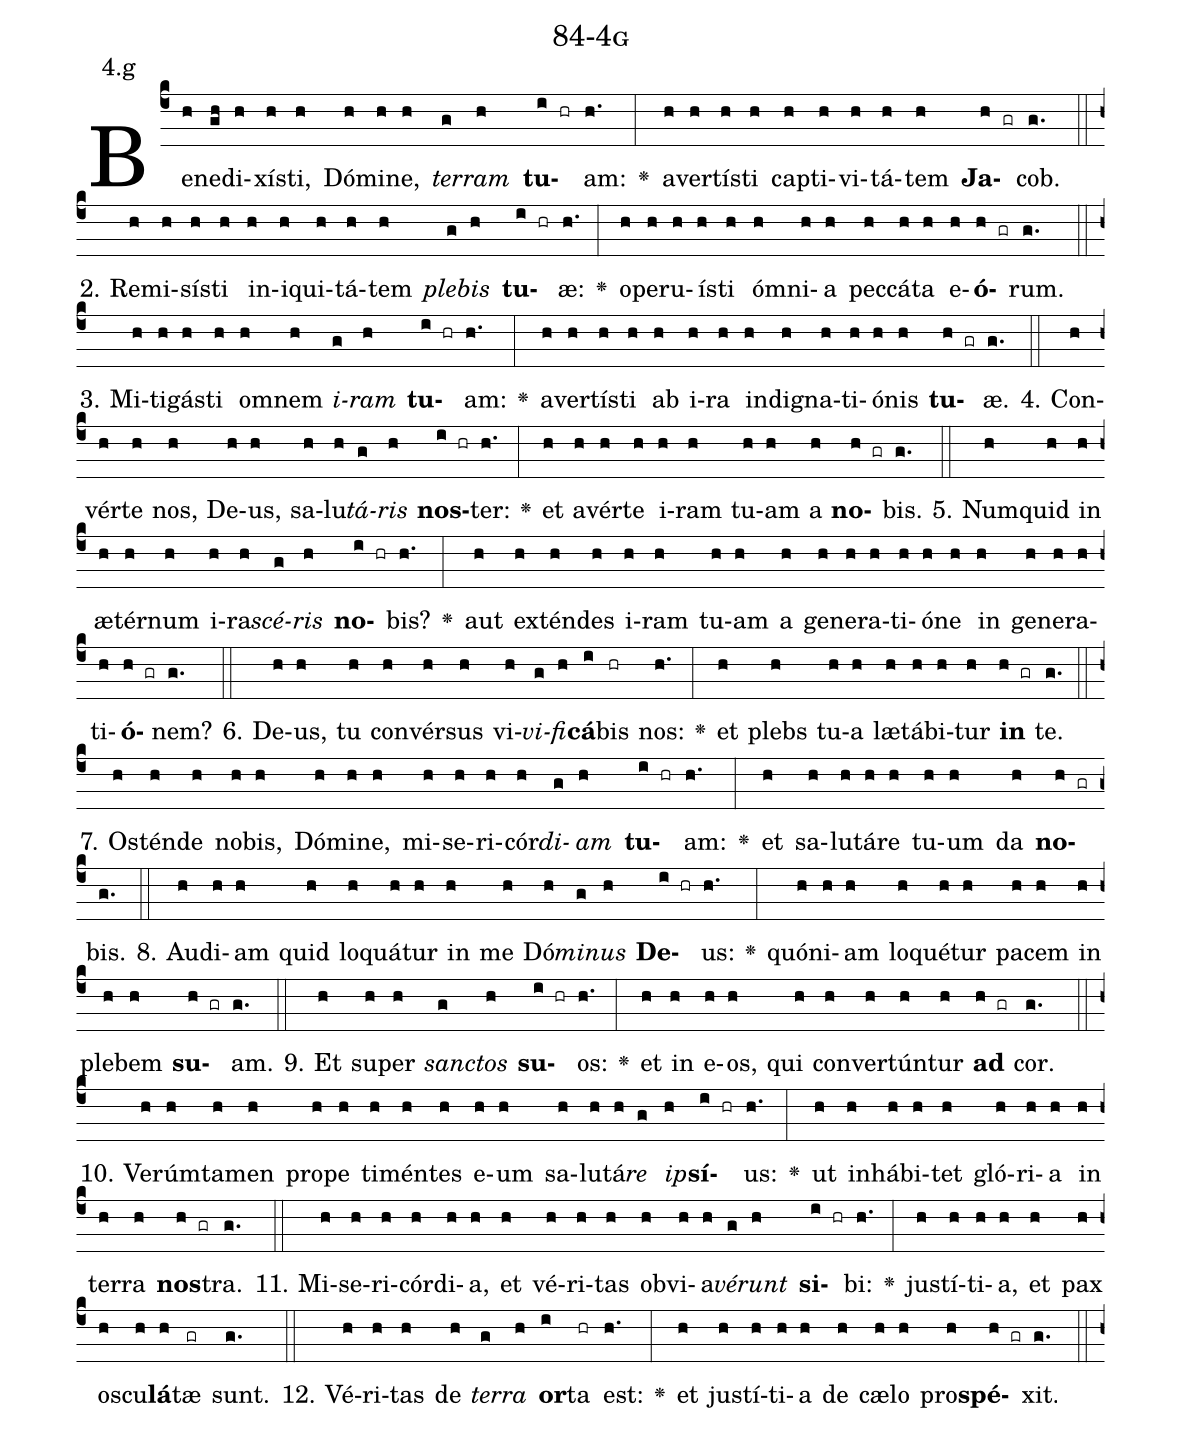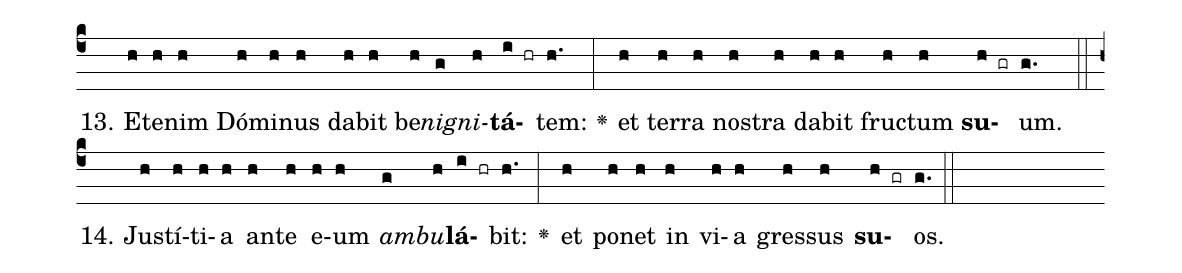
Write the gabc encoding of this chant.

name: 84-4g;
annotation: 4.g;
%%
(c4)Be(h)ne(gh)di(h)xís(h)ti,(h) Dó(h)mi(h)ne,(h) <i>ter</i>(g)<i>ram</i>(h) <b>tu</b>(i hr)am:(h.) <v>\greheightstar</v>(:) a(h)ver(h)tís(h)ti(h) cap(h)ti(h)vi(h)tá(h)tem(h) <b>Ja</b>(h gr)cob.(g.) (::)
2. Re(h)mi(h)sís(h)ti(h) in(h)i(h)qui(h)tá(h)tem(h) <i>ple</i>(g)<i>bis</i>(h) <b>tu</b>(i hr)æ:(h.) <v>\greheightstar</v>(:) o(h)pe(h)ru(h)ís(h)ti(h) óm(h)ni(h)a(h) pec(h)cá(h)ta(h) e(h)<b>ó</b>(h gr)rum.(g.) (::)
3. Mi(h)ti(h)gás(h)ti(h) om(h)nem(h) <i>i</i>(g)<i>ram</i>(h) <b>tu</b>(i hr)am:(h.) <v>\greheightstar</v>(:) a(h)ver(h)tís(h)ti(h) ab(h) i(h)ra(h) in(h)di(h)gna(h)ti(h)ó(h)nis(h) <b>tu</b>(h gr)æ.(g.) (::)
4. Con(h)vér(h)te(h) nos,(h) De(h)us,(h) sa(h)lu(h)<i>tá</i>(g)<i>ris</i>(h) <b>nos</b>(i hr)ter:(h.) <v>\greheightstar</v>(:) et(h) a(h)vér(h)te(h) i(h)ram(h) tu(h)am(h) a(h) <b>no</b>(h gr)bis.(g.) (::)
5. Num(h)quid(h) in(h) æ(h)tér(h)num(h) i(h)ra(h)<i>scé</i>(g)<i>ris</i>(h) <b>no</b>(i hr)bis?(h.) <v>\greheightstar</v>(:) aut(h) ex(h)tén(h)des(h) i(h)ram(h) tu(h)am(h) a(h) ge(h)ne(h)ra(h)ti(h)ó(h)ne(h) in(h) ge(h)ne(h)ra(h)ti(h)<b>ó</b>(h gr)nem?(g.) (::)
6. De(h)us,(h) tu(h) con(h)vér(h)sus(h) vi(h)<i>vi</i>(g)<i>fi</i>(h)<b>cá</b>(i)bis(hr) nos:(h.) <v>\greheightstar</v>(:) et(h) plebs(h) tu(h)a(h) læ(h)tá(h)bi(h)tur(h) <b>in</b>(h gr) te.(g.) (::)
7. Os(h)tén(h)de(h) no(h)bis,(h) Dó(h)mi(h)ne,(h) mi(h)se(h)ri(h)cór(h)<i>di</i>(g)<i>am</i>(h) <b>tu</b>(i hr)am:(h.) <v>\greheightstar</v>(:) et(h) sa(h)lu(h)tá(h)re(h) tu(h)um(h) da(h) <b>no</b>(h gr)bis.(g.) (::)
8. Au(h)di(h)am(h) quid(h) lo(h)quá(h)tur(h) in(h) me(h) Dó(h)<i>mi</i>(g)<i>nus</i>(h) <b>De</b>(i hr)us:(h.) <v>\greheightstar</v>(:) quón(h)i(h)am(h) lo(h)qué(h)tur(h) pa(h)cem(h) in(h) ple(h)bem(h) <b>su</b>(h gr)am.(g.) (::)
9. Et(h) su(h)per(h) <i>sanc</i>(g)<i>tos</i>(h) <b>su</b>(i hr)os:(h.) <v>\greheightstar</v>(:) et(h) in(h) e(h)os,(h) qui(h) con(h)ver(h)tún(h)tur(h) <b>ad</b>(h gr) cor.(g.) (::)
10. Ve(h)rúm(h)ta(h)men(h) pro(h)pe(h) ti(h)mén(h)tes(h) e(h)um(h) sa(h)lu(h)tá(h)<i>re</i>(g) <i>ip</i>(h)<b>sí</b>(i hr)us:(h.) <v>\greheightstar</v>(:) ut(h) in(h)há(h)bi(h)tet(h) gló(h)ri(h)a(h) in(h) ter(h)ra(h) <b>nos</b>(h gr)tra.(g.) (::)
11. Mi(h)se(h)ri(h)cór(h)di(h)a,(h) et(h) vé(h)ri(h)tas(h) ob(h)vi(h)a(h)<i>vé</i>(g)<i>runt</i>(h) <b>si</b>(i hr)bi:(h.) <v>\greheightstar</v>(:) jus(h)tí(h)ti(h)a,(h) et(h) pax(h) os(h)cu(h)<b>lá</b>(h)tæ(gr) sunt.(g.) (::)
12. Vé(h)ri(h)tas(h) de(h) <i>ter</i>(g)<i>ra</i>(h) <b>or</b>(i)ta(hr) est:(h.) <v>\greheightstar</v>(:) et(h) jus(h)tí(h)ti(h)a(h) de(h) cæ(h)lo(h) pro(h)<b>spé</b>(h gr)xit.(g.) (::)
13. Et(h)e(h)nim(h) Dó(h)mi(h)nus(h) da(h)bit(h) be(h)<i>ni</i>(g)<i>gni</i>(h)<b>tá</b>(i hr)tem:(h.) <v>\greheightstar</v>(:) et(h) ter(h)ra(h) nos(h)tra(h) da(h)bit(h) fruc(h)tum(h) <b>su</b>(h gr)um.(g.) (::)
14. Jus(h)tí(h)ti(h)a(h) an(h)te(h) e(h)um(h) <i>am</i>(g)<i>bu</i>(h)<b>lá</b>(i hr)bit:(h.) <v>\greheightstar</v>(:) et(h) po(h)net(h) in(h) vi(h)a(h) gres(h)sus(h) <b>su</b>(h gr)os.(g.) (::)
